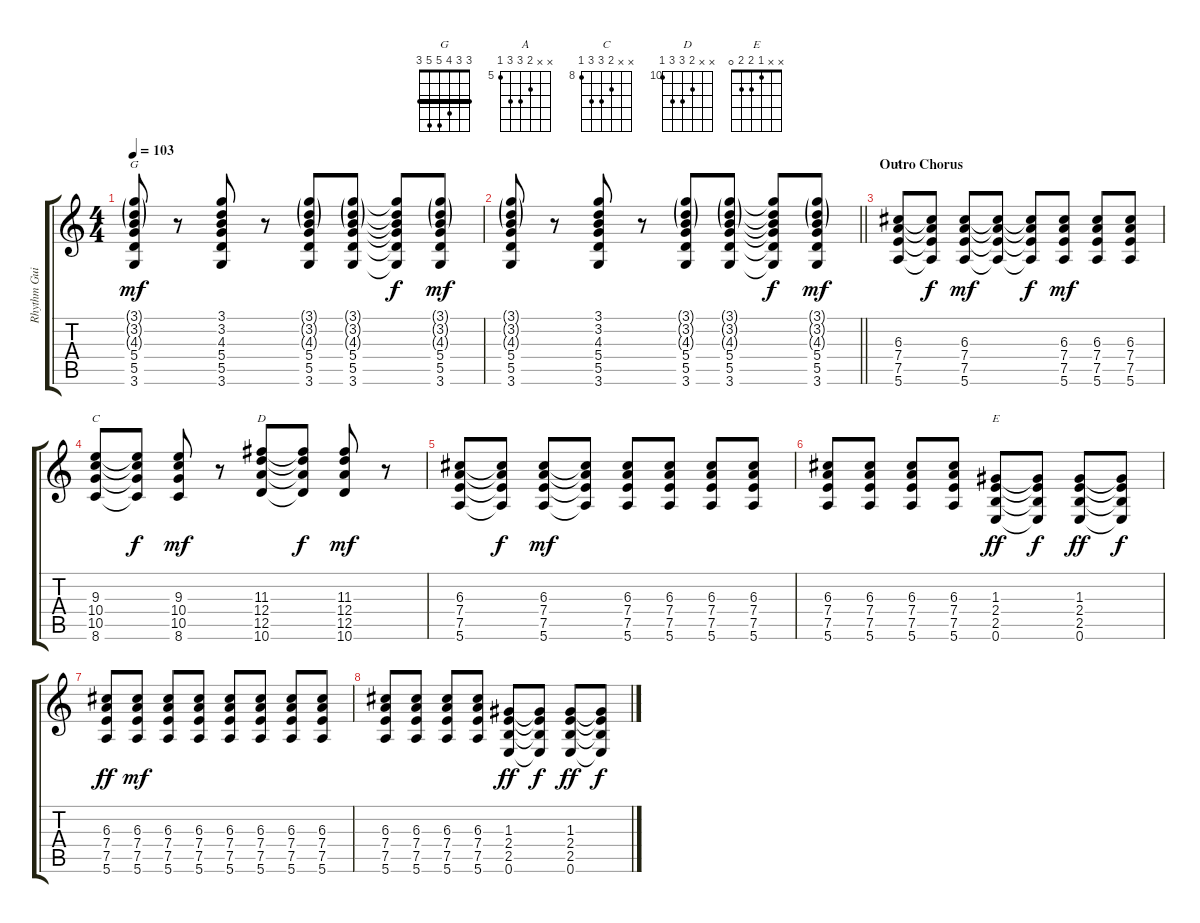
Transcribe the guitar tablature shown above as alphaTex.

\track ("Rhythm Guitar (Paul Kantner)" "Rhythm Gui") {instrument electricguitarclean}
\staff {score tabs}
\tuning (E4 B3 G3 D3 A2 E2) {hide}
\chord ("G" 3 3 4 5 5 3) {barre 3}
\chord ("A" x x 6 7 7 5) {firstfret 5}
\chord ("C" x x 9 10 10 8) {firstfret 8}
\chord ("D" x x 11 12 12 10) {firstfret 10}
\chord ("E" x x 1 2 2 0)
\ts (4 4)
\tempo 103
\clef g2
\ks c
(3.1{g} 3.2{g} 4.3{g} 5.4 5.5 3.6).8{ch "G" dy mf} r.8 (3.1 3.2 4.3 5.4 5.5 3.6).8 r.8 (3.1{g} 3.2{g} 4.3{g} 5.4 5.5 3.6).8 (3.1{g} 3.2{g} 4.3{g} 5.4 5.5 3.6).8 (3.1{t} 3.2{t} 4.3{t} 5.4{t} 5.5{t} 3.6{t}).8{dy f} (3.1{g} 3.2{g} 4.3{g} 5.4 5.5 3.6).8{dy mf} |
\barLineRight lightlight
(3.1{g} 3.2{g} 4.3{g} 5.4 5.5 3.6).8 r.8 (3.1 3.2 4.3 5.4 5.5 3.6).8 r.8 (3.1{g} 3.2{g} 4.3{g} 5.4 5.5 3.6).8 (3.1{g} 3.2{g} 4.3{g} 5.4 5.5 3.6).8 (3.1{t} 3.2{t} 4.3{t} 5.4{t} 5.5{t} 3.6{t}).8{dy f} (3.1{g} 3.2{g} 4.3{g} 5.4 5.5 3.6).8{dy mf} |
\section ("" "Outro Chorus")
(6.3 7.4 7.5 5.6).8{ch "A"} (6.3{t} 7.4{t} 7.5{t} 5.6{t}).8{dy f} (6.3 7.4 7.5 5.6).8{dy mf} (6.3{t} 7.4{t} 7.5{t} 5.6{t}).8 (6.3{t} 7.4{t} 7.5{t} 5.6{t}).8{dy f} (6.3 7.4 7.5 5.6).8{dy mf} (6.3 7.4 7.5 5.6).8 (6.3 7.4 7.5 5.6).8 |
(9.3 10.4 10.5 8.6).8{ch "C"} (9.3{t} 10.4{t} 10.5{t} 8.6{t}).8{dy f} (9.3 10.4 10.5 8.6).8{dy mf} r.8 (11.3 12.4 12.5 10.6).8{ch "D"} (11.3{t} 12.4{t} 12.5{t} 10.6{t}).8{dy f} (11.3 12.4 12.5 10.6).8{dy mf} r.8 |
(6.3 7.4 7.5 5.6).8 (6.3{t} 7.4{t} 7.5{t} 5.6{t}).8{dy f} (6.3 7.4 7.5 5.6).8{dy mf} (6.3{t} 7.4{t} 7.5{t} 5.6{t}).8 (6.3 7.4 7.5 5.6).8 (6.3 7.4 7.5 5.6).8 (6.3 7.4 7.5 5.6).8 (6.3 7.4 7.5 5.6).8 |
(6.3 7.4 7.5 5.6).8 (6.3 7.4 7.5 5.6).8 (6.3 7.4 7.5 5.6).8 (6.3 7.4 7.5 5.6).8 (1.3 2.4 2.5 0.6).8{ch "E" dy ff} (1.3{t} 2.4{t} 2.5{t} 0.6{t}).8{dy f} (1.3 2.4 2.5 0.6).8{dy ff} (1.3{t} 2.4{t} 2.5{t} 0.6{t}).8{dy f} |
(6.3 7.4 7.5 5.6).8{dy ff} (6.3 7.4 7.5 5.6).8{dy mf} (6.3 7.4 7.5 5.6).8 (6.3 7.4 7.5 5.6).8 (6.3 7.4 7.5 5.6).8 (6.3 7.4 7.5 5.6).8 (6.3 7.4 7.5 5.6).8 (6.3 7.4 7.5 5.6).8 |
(6.3 7.4 7.5 5.6).8 (6.3 7.4 7.5 5.6).8 (6.3 7.4 7.5 5.6).8 (6.3 7.4 7.5 5.6).8 (1.3 2.4 2.5 0.6).8{dy ff} (1.3{t} 2.4{t} 2.5{t} 0.6{t}).8{dy f} (1.3 2.4 2.5 0.6).8{dy ff} (1.3{t} 2.4{t} 2.5{t} 0.6{t}).8{dy f}
